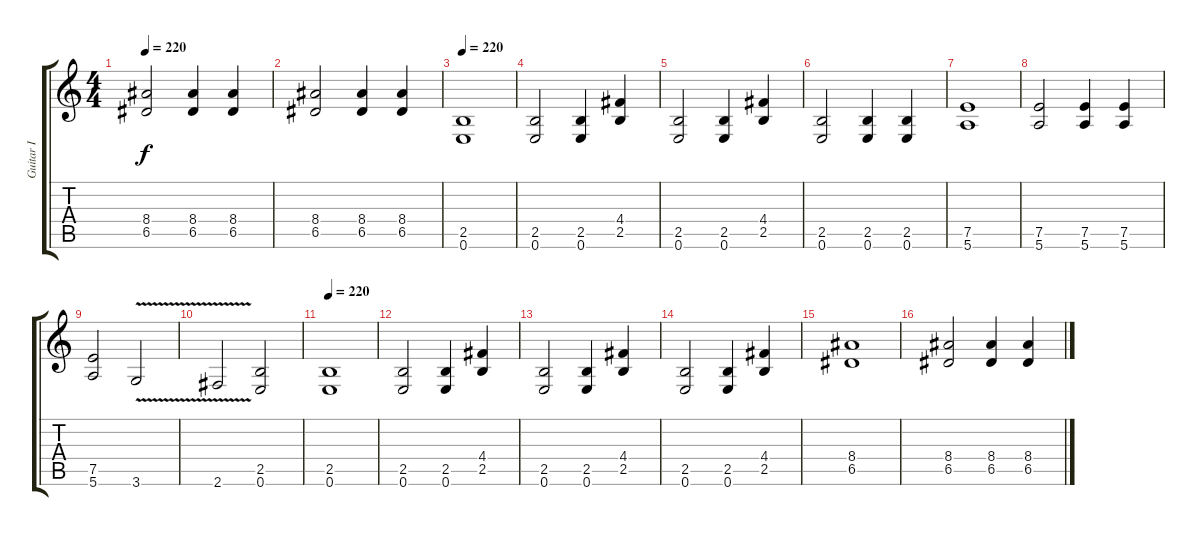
\track ("Guitar I" "Guitar I") {instrument distortionguitar}
\staff {score tabs}
\tuning (E4 B3 G3 D3 A2 E2) {hide}
\ts (4 4)
\tempo 220
\clef g2
\ks c
(8.4 6.5).2{dy f} (8.4 6.5).4 (8.4 6.5).4 |
(8.4 6.5).2 (8.4 6.5).4 (8.4 6.5).4 |
\tempo 250
\tempo 220
(2.5 0.6).1 |
(2.5 0.6).2 (2.5 0.6).4 (4.4 2.5).4 |
(2.5 0.6).2 (2.5 0.6).4 (4.4 2.5).4 |
(2.5 0.6).2 (2.5 0.6).4 (2.5 0.6).4 |
(7.5 5.6).1 |
(7.5 5.6).2 (7.5 5.6).4 (7.5 5.6).4 |
(7.5 5.6).2 3.6{v}.2 |
2.6{v}.2 (2.5 0.6).2 |
\tempo 250
\tempo 220
(2.5 0.6).1 |
(2.5 0.6).2 (2.5 0.6).4 (4.4 2.5).4 |
(2.5 0.6).2 (2.5 0.6).4 (4.4 2.5).4 |
(2.5 0.6).2 (2.5 0.6).4 (4.4 2.5).4 |
(8.4 6.5).1 |
(8.4 6.5).2 (8.4 6.5).4 (8.4 6.5).4
